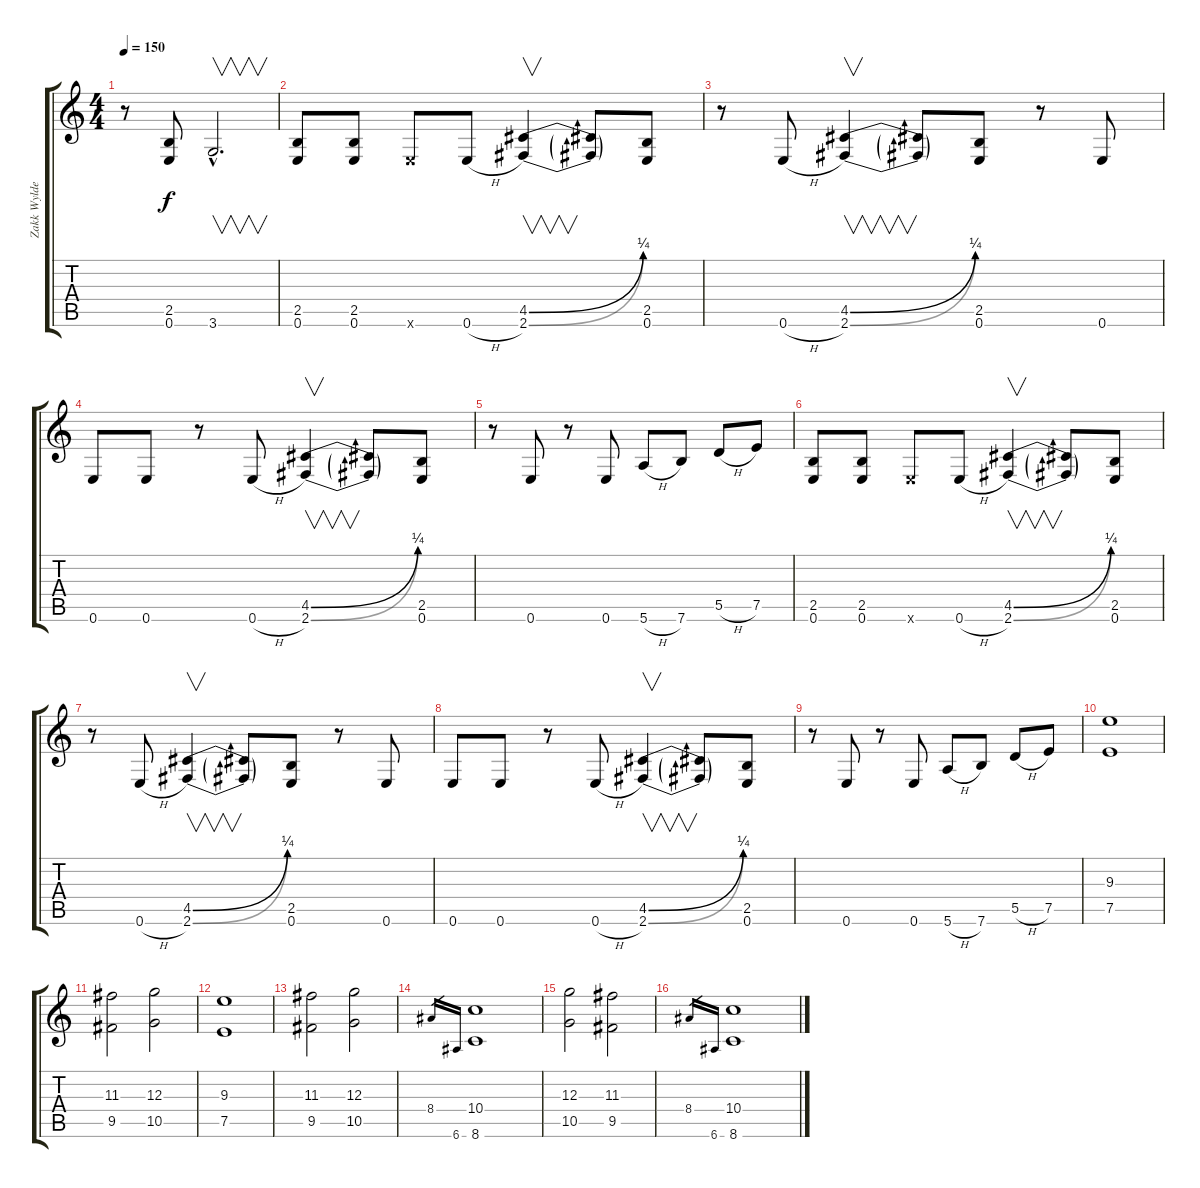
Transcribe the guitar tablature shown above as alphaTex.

\track ("Zakk Wylde " "Zakk Wylde") {instrument distortionguitar}
\staff {score tabs}
\tuning (E4 B3 G3 D3 A2 E2) {hide}
\ts (4 4)
\tempo 150
\clef g2
\ks c
r.8{dy f} (2.5 0.6).8 3.6{hac}.2{v d} |
(2.5 0.6).8 (2.5 0.6).8 0.6{x}.8 0.6{h}.8 (4.5{be (bend 0 0 60 1)} 2.6{be (bend 0 0 60 1)}).4{v} (4.5{t} 2.6{t}).8 (2.5 0.6).8 |
r.8 0.6{h}.8 (4.5{be (bend 0 0 60 1)} 2.6{be (bend 0 0 60 1)}).4{v} (4.5{t} 2.6{t}).8 (2.5 0.6).8 r.8 0.6.8 |
0.6.8 0.6.8 r.8 0.6{h}.8 (4.5{be (bend 0 0 60 1)} 2.6{be (bend 0 0 60 1)}).4{v} (4.5{t} 2.6{t}).8 (2.5 0.6).8 |
r.8 0.6.8 r.8 0.6.8 5.6{h}.8 7.6.8 5.5{h}.8 7.5.8 |
(2.5 0.6).8 (2.5 0.6).8 0.6{x}.8 0.6{h}.8 (4.5{be (bend 0 0 60 1)} 2.6{be (bend 0 0 60 1)}).4{v} (4.5{t} 2.6{t}).8 (2.5 0.6).8 |
r.8 0.6{h}.8 (4.5{be (bend 0 0 60 1)} 2.6{be (bend 0 0 60 1)}).4{v} (4.5{t} 2.6{t}).8 (2.5 0.6).8 r.8 0.6.8 |
0.6.8 0.6.8 r.8 0.6{h}.8 (4.5{be (bend 0 0 60 1)} 2.6{be (bend 0 0 60 1)}).4{v} (4.5{t} 2.6{t}).8 (2.5 0.6).8 |
r.8 0.6.8 r.8 0.6.8 5.6{h}.8 7.6.8 5.5{h}.8 7.5.8 |
(9.3 7.5).1 |
(11.3 9.5).2 (12.3 10.5).2 |
(9.3 7.5).1 |
(11.3 9.5).2 (12.3 10.5).2 |
8.4.16{gr} 6.6.16{gr} (10.4 8.6).1 |
(12.3 10.5).2 (11.3 9.5).2 |
8.4.16{gr} 6.6.16{gr} (10.4 8.6).1
